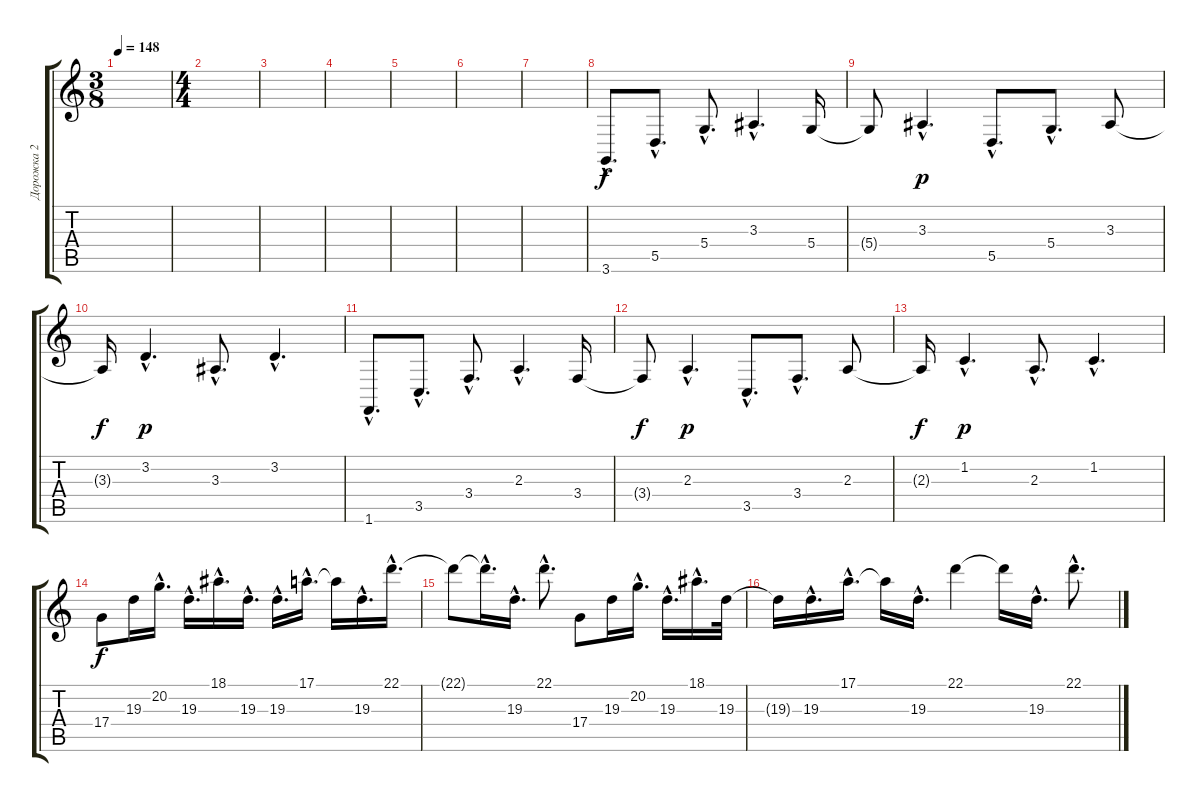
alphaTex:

\track ("Дорожка 2" "Дорожка 2") {instrument acousticgrandpiano}
\staff {score tabs}
\tuning (E4 B3 G3 D3 A2 E2) {hide}
\ts (3 8)
\tempo 148
\clef g2
\ks c
|
\ts (4 4)
|
|
|
|
|
|
3.6{hac}.8{d} 5.5{hac}.8{d} 5.4{hac}.8{d} 3.3{hac}.4{d} 5.4.16 |
5.4{t}.8{dy f} 3.3{hac}.4{d dy p} 5.5{hac}.8{d} 5.4{hac}.8{d} 3.3.8 |
3.3{t}.16{dy f} 3.2{hac}.4{d dy p} 3.3{hac}.8{d} 3.2{hac}.4{d} |
1.6{hac}.8{d} 3.5{hac}.8{d} 3.4{hac}.8{d} 2.3{hac}.4{d} 3.4.16 |
3.4{t}.8{dy f} 2.3{hac}.4{d dy p} 3.5{hac}.8{d} 3.4{hac}.8{d} 2.3.8 |
2.3{t}.16{dy f} 1.2{hac}.4{d dy p} 2.3{hac}.8{d} 1.2{hac}.4{d} |
17.4.8{dy f} 19.3.16 20.2{hac}.16{d} 19.3{hac}.16{d} 18.1{hac}.16{d} 19.3{hac}.16{d} 19.3{hac}.16{d} 17.1{hac}.16{d} 17.1{t}.16 19.3{hac}.16{d} 22.1{hac}.16{d} |
22.1{t}.8 22.1{hac t}.16{d} 19.3{hac}.16{d} 22.1{hac}.8{d} 17.4.8 19.3.16 20.2{hac}.16{d} 19.3{hac}.16{d} 18.1{hac}.16{d} 19.3.32 |
19.3{t}.16 19.3{hac}.16{d} 17.1{hac}.16{d} 17.1{t}.16 19.3{hac}.16{d} 22.1.4 22.1{t}.16 19.3{hac}.16{d} 22.1{hac}.8{d}
